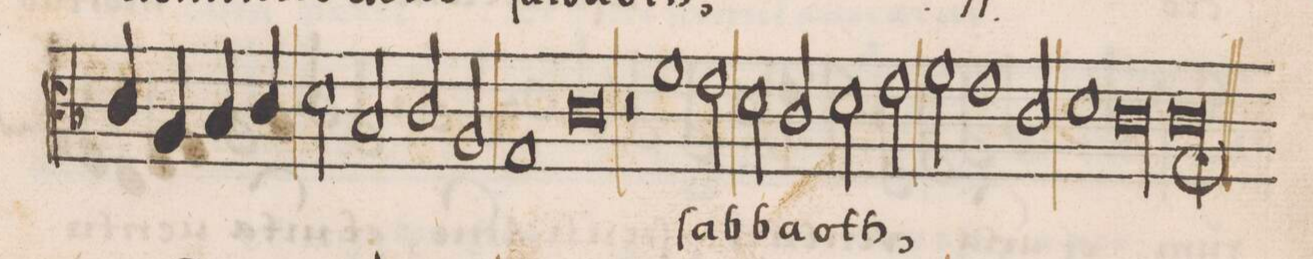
**kern	**text
*I"ALTVS	*
*clefC3	*
*k[b-]	*
*met(C|)	*
*M2/1	*
4c/	.
4A/	.
4B-/	.
4c/	.
=15-	=15-
2d\	.
2B-/	-us
2c/	ſab-
2A/	.
=16-	=16-
1G	-ba-
0c	-oth
*	*Xij
=17-	=17-
2r	.
1f\	ſab-
=18-	=18-
2e\	.
2d\	-ba-
2c/	.
=19-	=19-
2d\	-oth,
2e\	.
2f\	.
1e\	.
=20-	=20-
2c/	.
1d	.
=21-	=21-
0c	.
=22-	=22-
0cl;<	.
=23||	=23||
*-	*-
